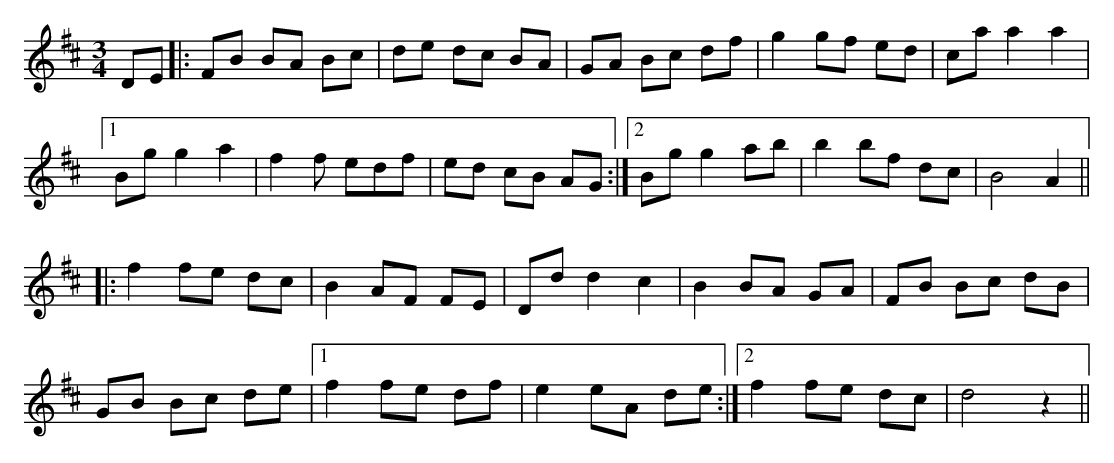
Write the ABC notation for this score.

X:1
M:3/4
K:D
DE|:FB BA Bc|de dc BA|GA Bc df|g2 gf ed|caa2a2|
[1 Bg g2 a2|f2f edf|ed cB AG:|2 Bg g2 ab|b2 bf dc|B4 A2||
|:f2 fe dc|B2 AF FE|Dd d2 c2|B2 BA GA|FB Bc dB|
GB Bc de|1 f2 fe df|e2 eA de:|2 f2 fe dc|d4 z2||
